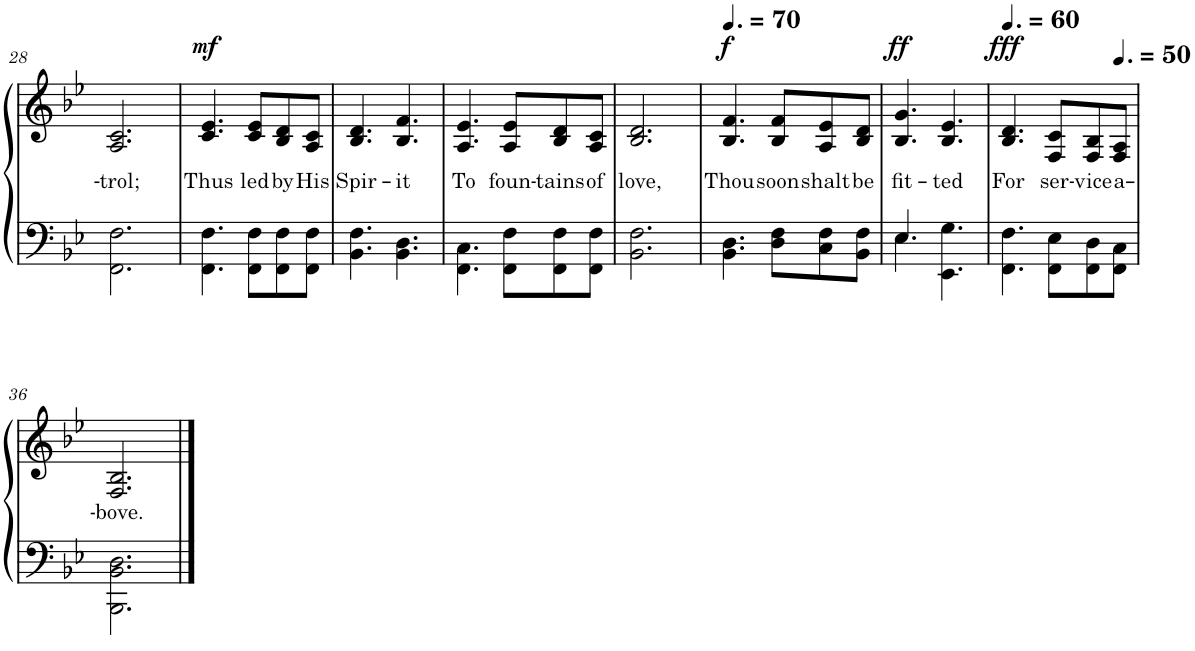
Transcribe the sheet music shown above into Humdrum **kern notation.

**kern	**kern	**text	**dynam
*part1	*part1	*part1	*part1
*staff2	*staff1	*staff1	*staff1/2
*I"Piano	*	*	*
*I'Pno.	*	*	*
!!LO:PB:g=z
*clefF4	*clefG2	*	*
*k[b-e-]	*k[b-e-]	*	*
*M6/8	*M6/8	*	*
=28	=28	=28	=28
!	!	!LO:LY:b	!
2.FF\ 2.F\	2.A/ 2.c/	-trol;	.
=29	=29	=29	=29
!	!	!LO:LY:b	!LO:DY:a
4.FF\ 4.F\	4.c/ 4.e-/	Thus	mf
!	!	!LO:LY:b	!
8FF\ 8F\L	8c/ 8e-/L	led	.
!	!	!LO:LY:b	!
8FF\ 8F\	8B-/ 8d/	by	.
!	!	!LO:LY:b	!
8FF\ 8F\J	8A/ 8c/J	His	.
=30	=30	=30	=30
!	!	!LO:LY:b	!
4.BB-\ 4.F\	4.B-/ 4.d/	Spir-	.
!	!	!LO:LY:b	!
4.BB-\ 4.D\	4.B-/ 4.f/	-it	.
=31	=31	=31	=31
!	!	!LO:LY:b	!
4.FF\ 4.C\	4.A/ 4.e-/	To	.
!	!	!LO:LY:b	!
8FF\ 8F\L	8A/ 8e-/L	foun-	.
!	!	!LO:LY:b	!
8FF\ 8F\	8B-/ 8d/	-tains	.
!	!	!LO:LY:b	!
8FF\ 8F\J	8A/ 8c/J	of	.
=32	=32	=32	=32
!	!	!LO:LY:b	!
2.BB-\ 2.F\	2.B-/ 2.d/	love,	.
=33	=33	=33	=33
*	*MM105	*	*
!	!	!LO:LY:b	!LO:DY:a
4.BB-\ 4.D\	4.B-/ 4.f/	Thou	f
!	!	!LO:LY:b	!
8D\ 8F\L	8B-/ 8f/L	soon	.
!	!	!LO:LY:b	!
8C\ 8F\	8A/ 8e-/	shalt	.
!	!	!LO:LY:b	!
8BB-\ 8F\J	8B-/ 8d/J	be	.
=34	=34	=34	=34
*^	*	*	*
!	!	!	!LO:LY:b	!LO:DY:a
4.E-/	4.E-\	4.B-/ 4.g/	fit-	ff
!	!	!	!LO:LY:b	!
4.EE-\ 4.G\	4.ryy	4.B-/ 4.e-/	-ted	.
*v	*v	*	*	*
=35	=35	=35	=35
*	*MM90	*	*
*^	*	*	*
!	!	!	!LO:LY:b	!LO:DY:a
*v	*v	*	*	*
4.FF\ 4.F\	4.B-/ 4.d/	For	fff
!	!	!LO:LY:b	!
8FF\ 8E-\L	8F/ 8c/L	ser-	.
!	!	!LO:LY:b	!
8FF\ 8D\	8F/ 8B-/	-vice	.
*	*MM75	*	*
!	!	!LO:LY:b	!
8FF\ 8C\J	8F/ 8A/J	a-	.
!!LO:LB:g=z
=36	=36	=36	=36
!	!	!LO:LY:b	!
2.BBB-\ 2.BB-\ 2.D\	2.F/ 2.B-/	-bove.	.
==	==	==	==
*-	*-	*-	*-
